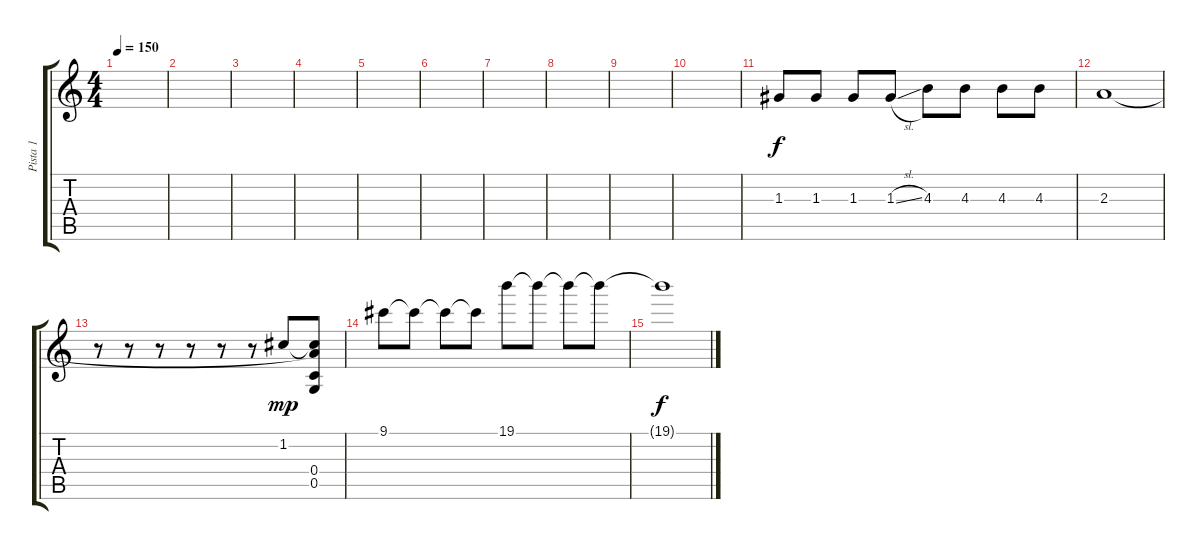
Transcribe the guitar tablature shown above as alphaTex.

\track ("Pista 1" "Pista 1") {instrument overdrivenguitar}
\staff {score tabs}
\tuning (E4 C4 G3 C3 G2 C2) {hide}
\ts (4 4)
\tempo 150
\clef g2
\ks c
|
|
|
|
|
|
|
|
|
|
1.3.8{volume 16 instrument distortionguitar} 1.3.8 1.3.8 1.3{sl}.8 4.3.8 4.3.8 4.3.8 4.3.8 |
2.3.1 |
r.8 r.8 r.8 r.8 r.8 r.8 1.2.8{dy mp} (1.2{t} 2.3{t} 0.4 0.5).8 |
9.1.8 9.1{t}.8 9.1{t}.8 9.1{t}.8 19.1.8 19.1{t}.8 19.1{t}.8 19.1{t}.8 |
19.1{t}.1{dy f}
